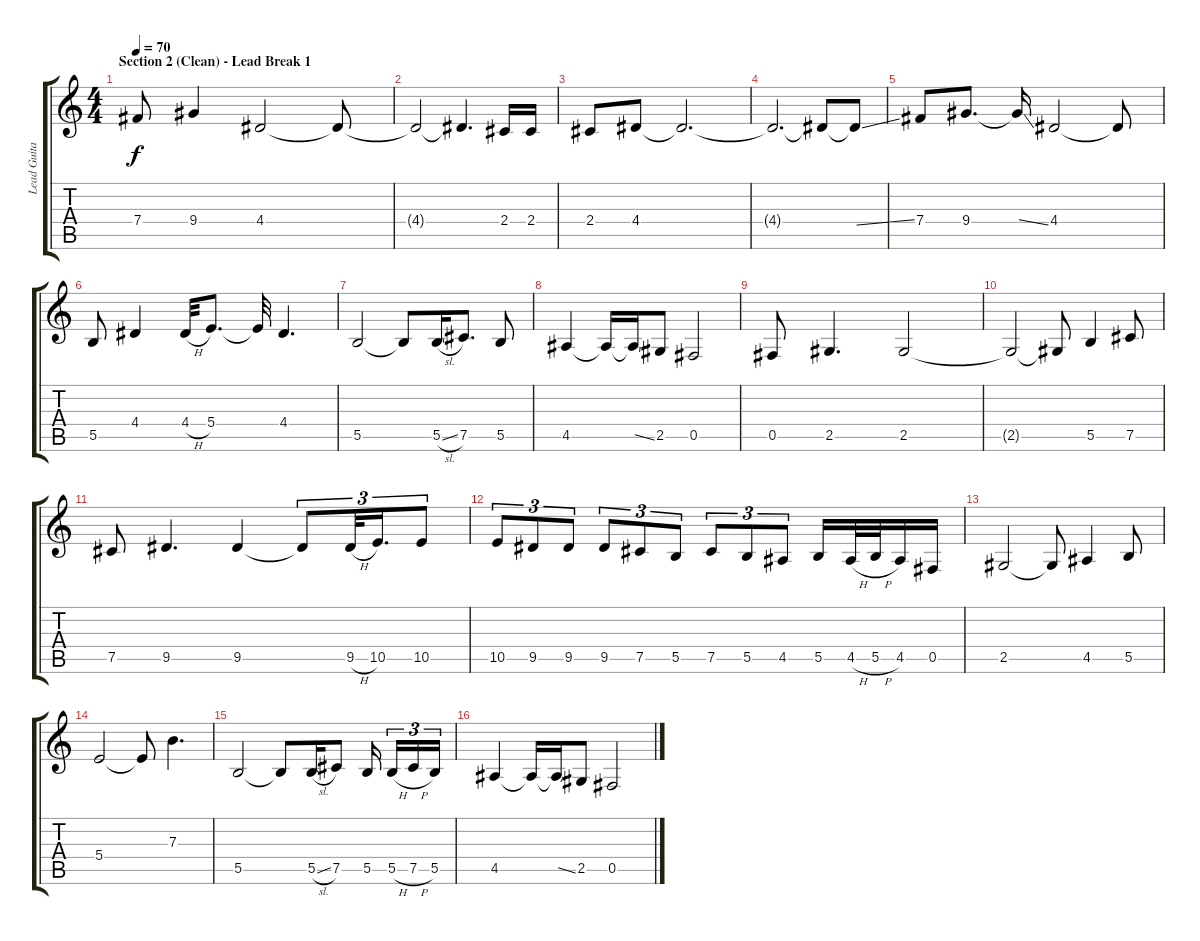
\track ("Lead Guitar (Distortion)" "Lead Guita") {instrument overdrivenguitar}
\staff {score tabs}
\tuning (Db4 Ab3 E3 B2 Gb2 Db2) {hide}
\ts (4 4)
\section ("" "Section 2 (Clean) - Lead Break 1")
\tempo 70
\clef g2
\ks c
7.4.8{dy f} 9.4.4 4.4.2 4.4{t}.8 |
4.4{t}.2 4.4{t}.4{d} 2.4.16 2.4.16 |
2.4.8 4.4.8 4.4{t}.2{d} |
4.4{t}.2{d} 4.4{t}.8 4.4{ss t}.8 |
7.4.8 9.4.8{d} 9.4{ss t}.16 4.4.2 4.4{t}.8 |
5.5.8 4.4.4 4.4{h}.32 5.4.8{d} 5.4{t}.32 4.4.4{d} |
5.5.2 5.5{t}.8 5.5{sl}.16 7.5.8{d} 5.5.8 |
4.5.4 4.5{t}.16 4.5{ss t}.16 2.5.8 0.5.2 |
0.5.8 2.5.4{d} 2.5.2 |
2.5{t}.2 2.5{t}.8 5.5.4 7.5.8 |
7.5.8 9.5.4{d} 9.5.4 9.5{t}.8{tu (3 2)} 9.5{h}.32{tu (3 2)} 10.5.16{d tu (3 2)} 10.5.8{tu (3 2)} |
10.5.8{tu (3 2)} 9.5.8{tu (3 2)} 9.5.8{tu (3 2)} 9.5.8{tu (3 2)} 7.5.8{tu (3 2)} 5.5.8{tu (3 2)} 7.5.8{tu (3 2)} 5.5.8{tu (3 2)} 4.5.8{tu (3 2)} 5.5.16 4.5{h}.32 5.5{h}.32 4.5.16 0.5.16 |
2.5.2 2.5{t}.8 4.5.4 5.5.8 |
5.4.2 5.4{t}.8 7.3.4{d} |
5.5.2 5.5{t}.8 5.5{sl}.16 7.5.8 5.5.16{beam splitsecondary} 5.5{h}.16{tu (3 2)} 7.5{h}.16{tu (3 2)} 5.5.16{tu (3 2)} |
4.5.4 4.5{t}.16 4.5{ss t}.16 2.5.8 0.5.2
